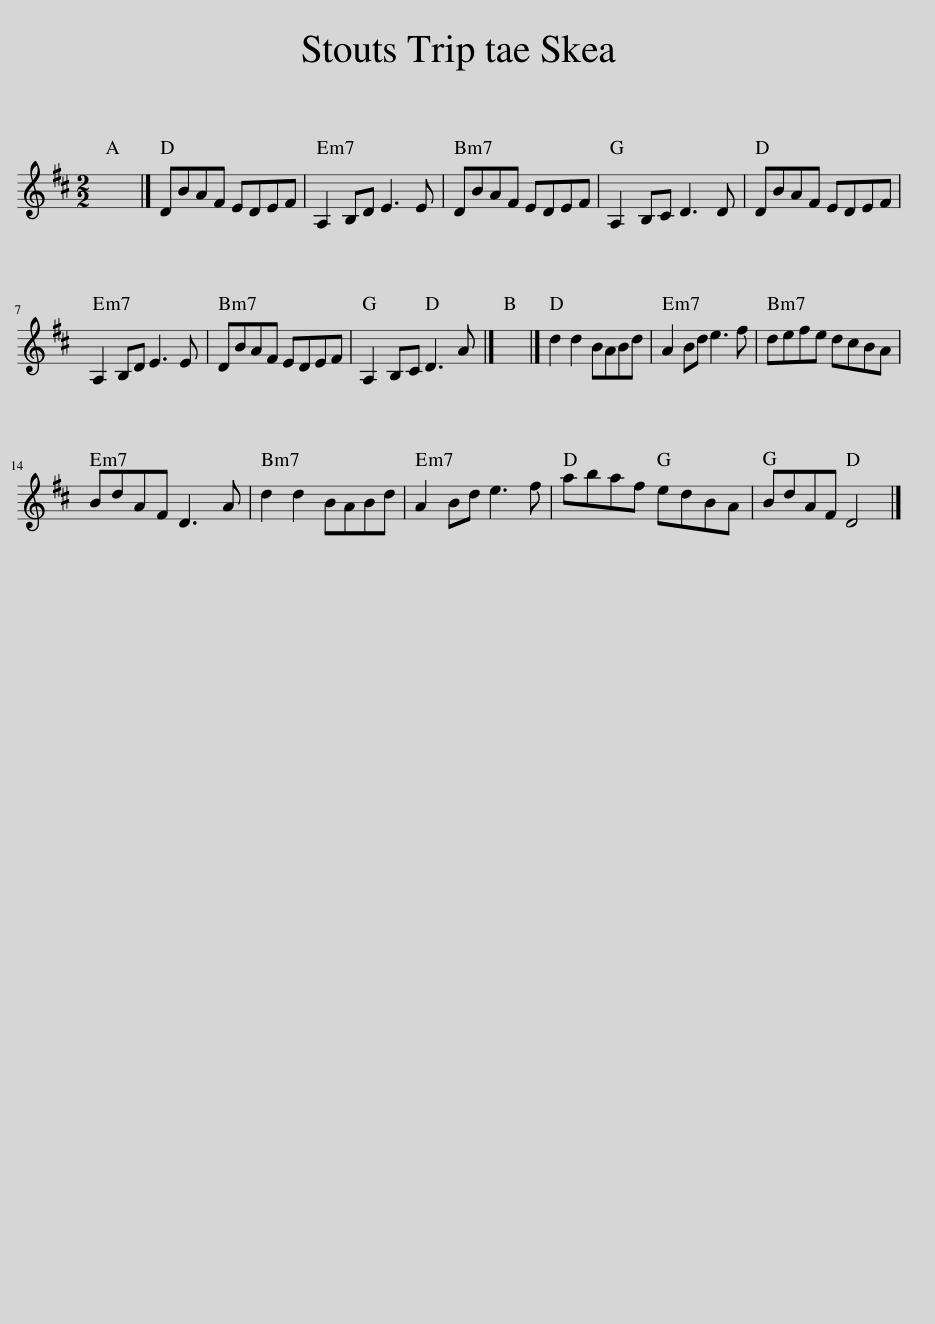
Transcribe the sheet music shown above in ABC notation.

X:1
L:1/8
M:2/2
I:linebreak $
K:D
V:1 treble
V:1
 x8 |] DBAF EDEF | A,2 B,D E3 E | DBAF EDEF | A,2 B,C D3 D | %5
 DBAF EDEF |$ A,2 B,D E3 E | DBAF EDEF | A,2 B,C D3 A |] x8 |] %10
 d2 d2 BABd | A2 Bd e3 f | defe dcBA |$ BdAF D3 A | d2 d2 BABd | %15
 A2 Bd e3 f | abaf edBA | BdAF D4 |] %18
